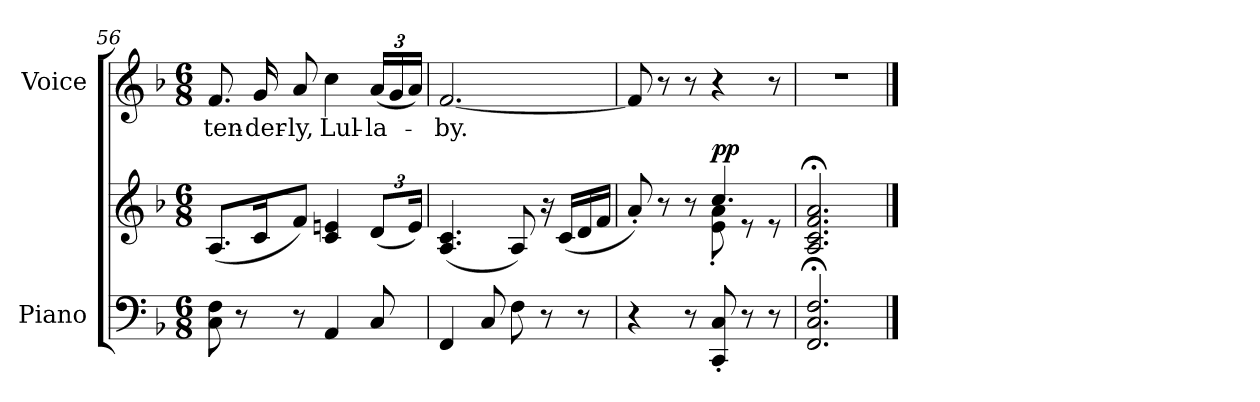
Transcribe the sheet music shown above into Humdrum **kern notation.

**kern	**kern	**dynam	**kern	**text
*part2	*part2	*part2	*part1	*part1
*staff3	*staff2	*staff2/3	*staff1	*staff1
*I"Piano	*	*	*I"Voice	*
*I'Pno	*	*	*	*
*clefF4	*clefG2	*	*clefG2	*
*k[b-]	*k[b-]	*	*k[b-]	*
*M6/8	*M6/8	*	*M6/8	*
=56	=56	=56	=56	=56
!	!	!	!	!LO:LY:b
8C\ 8F\	(>8.A/L	.	8.f/	ten-
8r	.	.	.	.
!	!	!	!	!LO:LY:b
.	16c/K	.	16g/	-der-
!	!	!	!	!LO:LY:b
8r	8f/J)	.	8a/	-ly,
!	!	!LO:DY:b	!	!LO:LY:b
!	!	!LO:DY:n=1:b	!	!
4AA/	4c/ 4en/	p other-dynamics	4cc\	Lul-
*	*Xbrackettup	*	*Xbrackettup	*
!	!	!	!	!LO:LY:b
8C/	(>12d/L	.	(>24a/LL	-la-
.	.	.	24g/	.
.	24e/Jk)	.	24a/JJ)	.
!!LO:LB:g=z
=57	=57	=57	=57	=57
!	!	!	!	!LO:LY:b
4FF/	(>4.A/ 4.c/	.	[2.f/	-by.
8C/	.	.	.	.
8F\	8A/)	.	.	.
8r	16r	.	.	.
.	(16c/LL	.	.	.
8r	16d/	.	.	.
.	16f/JJ	.	.	.
=58	=58	=58	=58	=58
*	*^	*	*	*
4r	8a'/)	4.ryy	.	8f/]	.
.	8r	.	.	8r	.
8r	8r	.	.	8r	.
!	!	!	!LO:DY:a	!	!
8CC/' 8C/'	4.cc/	8e\' 8a\'	pp	4r	.
8r	.	8r	.	.	.
8r	.	8r	.	8r	.
*	*v	*v	*	*	*
=59	=59	=59	=59	=59
2.FF/; 2.C/; 2.F/;	2.A/;< 2.c/;< 2.f/;< 2.a/;<	.	2.r	.
==	==	==	==	==
*-	*-	*-	*-	*-
